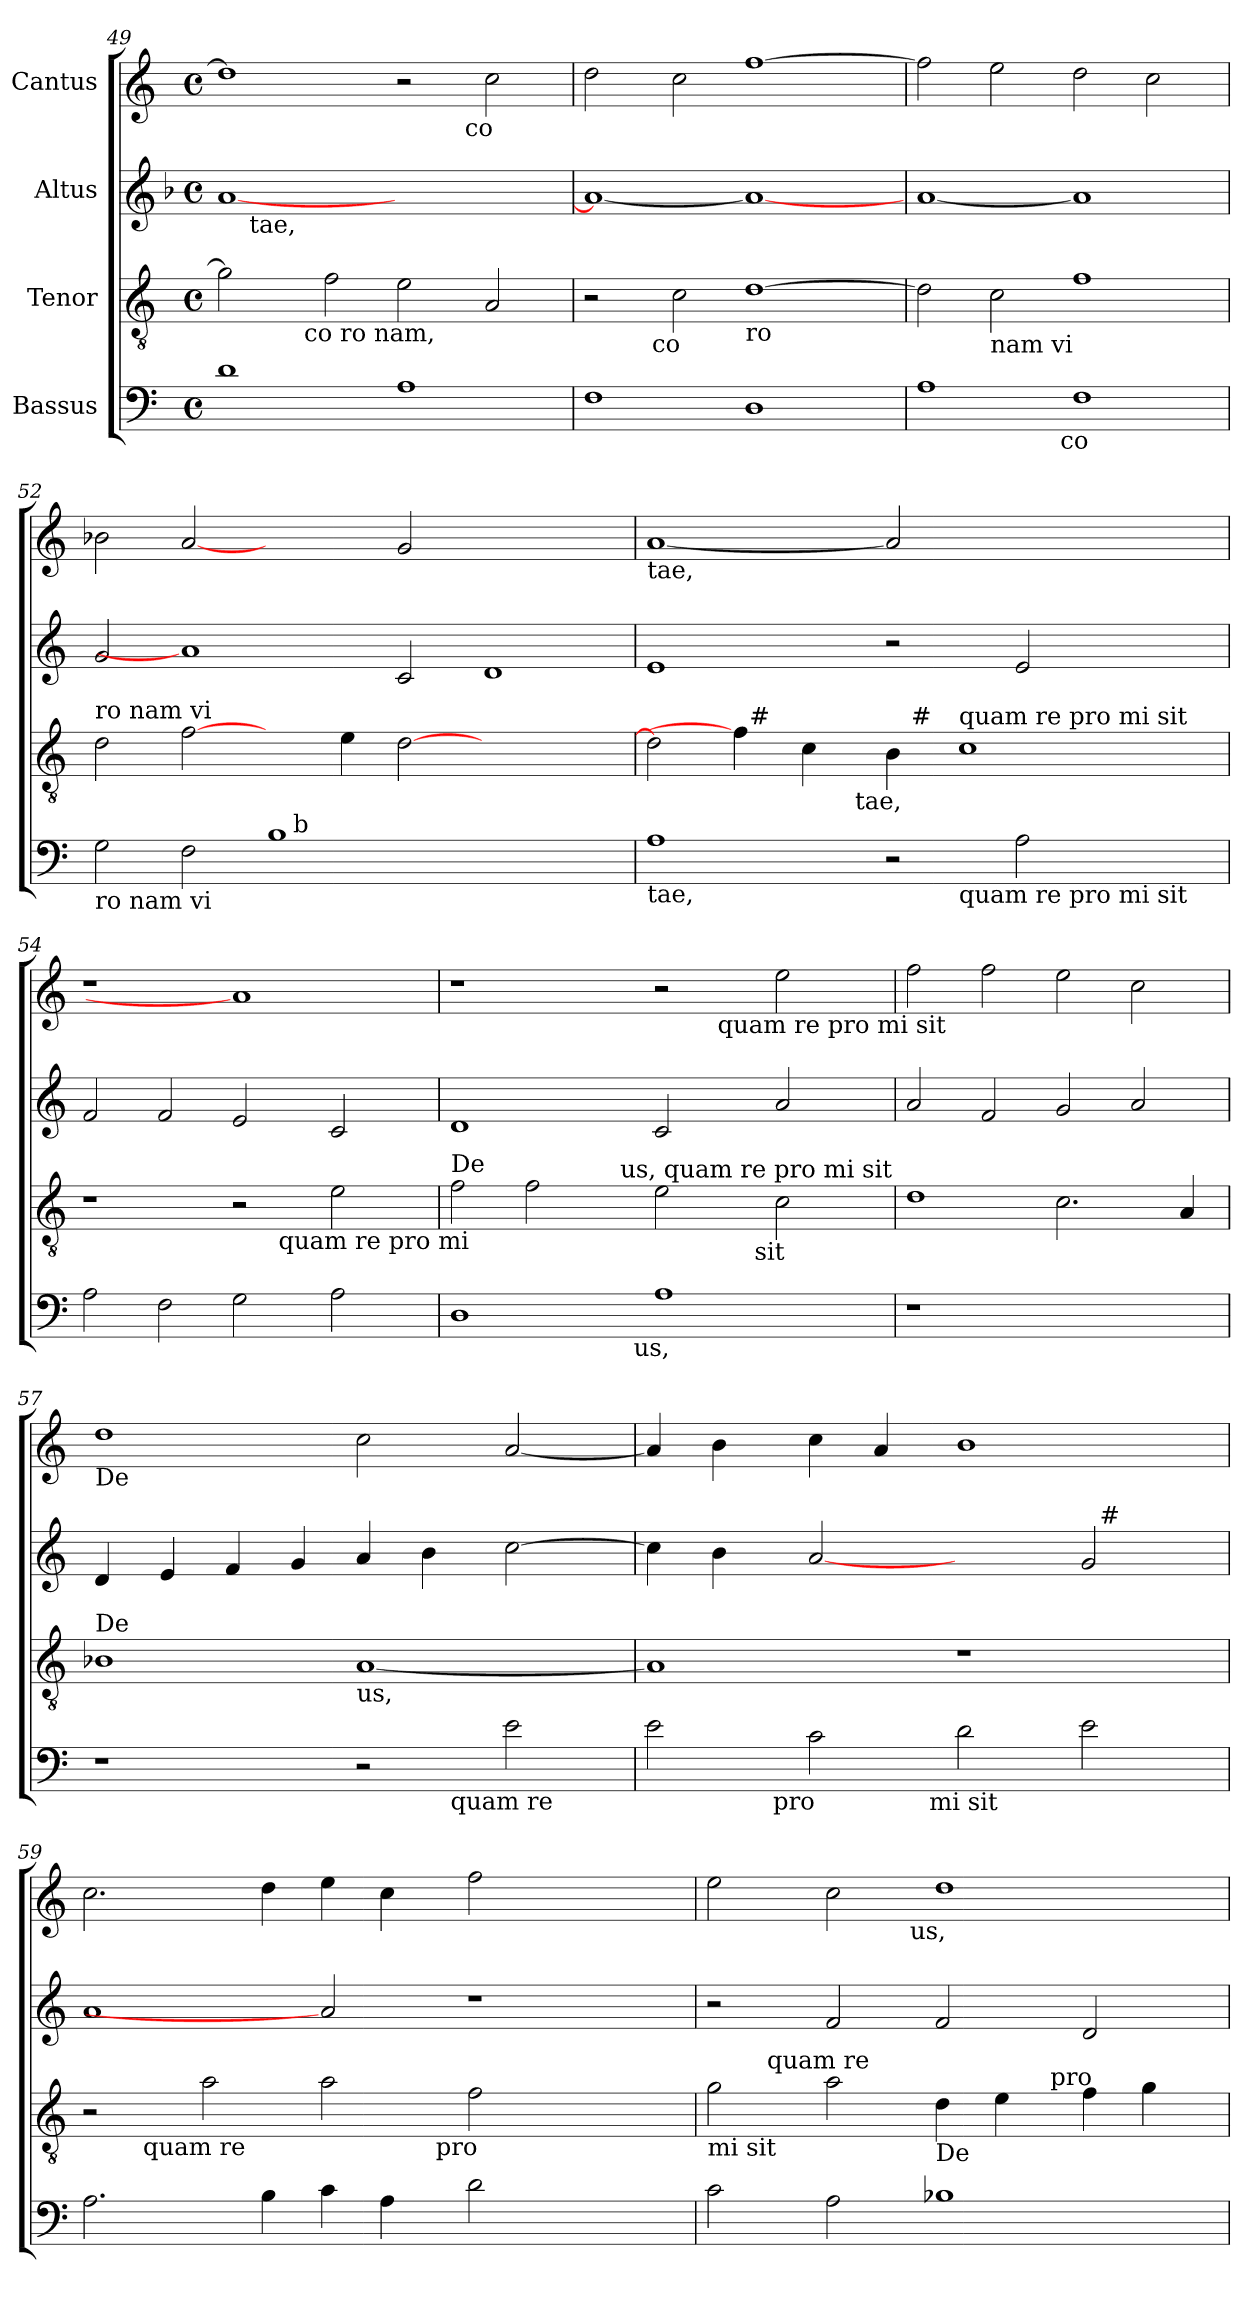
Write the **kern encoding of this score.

**kern	**kern	**kern	**kern
*part4	*part3	*part2	*part1
*staff4	*staff3	*staff2	*staff1
*I"Bassus	*I"Tenor	*I"Altus	*I"Cantus
*clefF4	*clefGv2	*clefG2	*clefG2
*ITrd7c12	*	*	*
*k[]	*k[]	*k[b-]	*k[]
*C:	*C:	*F:	*C:
*M4/4	*M4/4	*M4/4	*M4/4
*met(c)	*met(c)	*met(c)	*met(c)
=49	=49	=49	=49
*	*^	*^	*^
1D	2g\]	4..ryy	[<1a	8ryy	1dd]	1ryy
!	!	!	!	!LO:TX:b:t=tae,	!	!
.	.	.	.	1...ryy	.	.
!	!	!LO:TX:b:t=co ro nam,	!	!	!	!
.	.	1ryy	.	.	.	.
.	2f\	.	.	.	.	.
1AA	2e\	.	1ryy	.	2r	4..ryy
!	!	!	!	!	!	!LO:TX:b:t=co
.	.	2ryy	.	.	.	2ryy
.	2A/	.	.	.	2cc\	.
.	.	16ryy	.	.	.	16ryy
=50	=50	=50	=50	=50	=50	=50
!	!	!	!	!	!LO:TX:b:t=ro nam vi	!
*	*	*	*v	*v	*	*
*	*	*	*	*v	*v
1FF	2r	4..ryy	1a_	2dd\
!	!	!LO:TX:b:t=co	!	!
.	.	1ryy	.	.
.	2c\	.	.	2cc\
!	!LO:TX:b:t=ro	!	!	!
1DD	[>1d	.	1a_	[>1ff
.	.	2ryy	.	.
.	.	16ryy	.	.
*	*v	*v	*	*
!!LO:PB:g=z
=51	=51	=51	=51
*	*	*k[]	*
*	*	*C:	*
*	*^	*	*
!	!LO:TX:a:t=co	!	!	!
!LO:TX:b:t=et	!	!	!	!
*^	*v	*v	*	*
1AA	2ryy	2d\]	[1a	2ff\]
!	!	!LO:TX:b:t=nam vi	!	!
.	4...ryy	2c\	.	2ee\
!	!LO:TX:b:t=co	!	!	!
.	1ryy	.	.	.
1FF	.	1f	1a]	2dd\
.	.	.	.	2cc\
.	32ryy	.	.	.
=52	=52	=52	=52	=52
!	!	!LO:TX:a:t=ro nam vi	!	!
!LO:TX:b:t=ro nam vi	!	!	!	!
2GG\	1ryy	2d\	2g/	2b-X\
2FF\	.	[2f\	1a]	[2a
1BB	16ryy	4ryy	.	2ryy
!	!LO:TX:a:t=b	!	!	!
.	1ryy	.	.	.
.	.	4e\	.	.
.	.	[>2d\	2c/	2g/
1ryy	.	1ryy	1d	1ryy
.	2...ryy	.	.	.
=53	=53	=53	=53	=53
!	!	!	!	!LO:TX:b:t=tae,
!	!	!LO:TX:a:t=tae,	!	!
!LO:TX:b:t=tae,	!	!	!	!
*	*	*^	*	*
*	*	*	*^	*	*
*	*	*	*	*^	*	*
1AA	1ryy	2d\]	2ryy	2ryy	1ryy	1e	[1a
.	.	4f\]	32ryy	4ryy	.	.	.
!	!	!	!LO:TX:a:t=#	!	!	!	!
.	.	.	1ryy	.	.	.	.
.	.	4c\	.	8ryy	.	.	.
.	.	.	.	32ryy	.	.	.
!	!	!	!	!LO:TX:b:t=tae,	!	!	!
.	.	.	.	1ryy	.	.	.
2r	4ryy	4B\	.	.	16ryy	2r	2a]
!	!	!	!	!	!LO:TX:a:t=#	!	!
.	.	.	.	.	1ryy	.	.
!	!	!LO:TX:a:t=quam re pro mi sit	!	!	!	!	!
!	!LO:TX:b:t=quam re pro mi sit	!	!	!	!	!	!
.	1ryy	1c	.	.	.	.	.
2AA\	.	.	.	.	.	2e/	2.ryy
.	.	.	2ryy	.	.	.	.
.	.	.	.	4ryy	.	.	.
4ryy	.	.	.	.	.	4ryy	.
.	.	.	8..ryy	.	.	.	.
.	.	.	.	.	8.ryy	.	.
.	.	.	.	16.ryy	.	.	.
*v	*v	*	*	*	*	*	*
*	*	*v	*v	*v	*	*
=54	=54	=54	=54	=54
2AA\	1r	1ryy	2f/	1r
2FF\	.	.	2f/	.
2GG\	2r	8..ryy	2e/	1a]
!	!	!LO:TX:b:t=quam re pro mi	!	!
.	.	2ryy	.	.
2AA\	2e\	.	2c/	.
.	.	4ryy	.	.
.	.	32ryy	.	.
=55	=55	=55	=55	=55
!	!LO:TX:a:t=De	!	!	!
!LO:TX:b:t=De	!	!	!	!
*^	*	*^	*	*^
1DD	2...ryy	2f\	2ryy	1ryy	1d	1r	1ryy
.	.	2f\	4ryy	.	.	.	.
.	.	.	8ryy	.	.	.	.
.	.	.	32ryy	.	.	.	.
!	!	!	!LO:TX:a:t=us, quam re pro mi sit	!	!	!	!
.	.	.	1ryy	.	.	.	.
!	!LO:TX:b:t=us,	!	!	!	!	!	!
.	1ryy	.	.	.	.	.	.
1AA	.	2e\	.	4..ryy	2c/	2r	4ryy
.	.	.	.	.	.	.	32ryy
!	!	!	!	!	!	!	!LO:TX:b:t=quam re pro mi sit
.	.	.	.	.	.	.	2ryy
!	!	!	!	!LO:TX:b:t=sit	!	!	!
.	.	.	.	2ryy	.	.	.
.	.	2c\	.	.	2a/	2ee\	.
.	.	.	.	.	.	.	8..ryy
.	.	.	16.ryy	.	.	.	.
.	16ryy	.	.	16ryy	.	.	.
=56	=56	=56	=56	=56	=56	=56	=56
!	!	!LO:TX:b:t=De	!	!	!	!	!
*v	*v	*	*	*	*	*v	*v
*	*v	*v	*v	*	*
1r	1d	2a/	2ff\
.	.	2f/	2ff\
1ryy	2.c\	2g/	2ee\
.	.	2a/	2cc\
.	4A/	.	.
!!LO:LB:g=z
=57	=57	=57	=57
!	!	!	!LO:TX:b:t=De
!	!LO:TX:a:t=De	!	!
*^	*	*	*
1r	1ryy	1B-X	4d/	1dd
.	.	.	4e/	.
.	.	.	4f/	.
.	.	.	4g/	.
!	!	!LO:TX:b:t=us,	!	!
2r	4ryy	[<1A	4a/	2cc\
.	16ryy	.	4b\	.
!	!LO:TX:b:t=quam re	!	!	!
.	2ryy	.	.	.
2E\	.	.	[>2cc\	[<2a/
.	8.ryy	.	.	.
=58	=58	=58	=58	=58
*	*^	*	*^	*
2E\	4ryy	2...ryy	1A]	4cc\]	1ryy	4a/]
.	8ryy	.	.	4b\	.	4b\
.	32ryy	.	.	.	.	.
!	!LO:TX:b:t=pro	!	!	!	!	!
.	1ryy	.	.	.	.	.
2C\	.	.	.	[2a	.	4cc\
.	.	.	.	.	.	4a/
!	!	!LO:TX:b:t=mi sit	!	!	!	!
.	.	1ryy	.	.	.	.
2D\	.	.	1r	2ryy	2ryy	1b
.	2ryy	.	.	.	.	.
2E\	.	.	.	2g/	32ryy	.
!	!	!	!	!	!LO:TX:a:t=#	!
.	.	.	.	.	4...ryy	.
.	16.ryy	.	.	.	.	.
.	.	16ryy	.	.	.	.
=59	=59	=59	=59	=59	=59	=59
!	!	!	!LO:TX:a:t=us,	!	!	!
!LO:TX:b:t=De	!	!	!	!	!	!
*	*	*	*^	*	*	*
*v	*v	*v	*	*^	*v	*v	*
2.AA\	2r	4ryy	1ryy	1a	2.cc\
!	!	!LO:TX:b:t=quam re	!	!	!
.	.	1ryy	.	.	.
.	2a\	.	.	.	.
4BB\	.	.	.	.	4dd\
4C\	2a\	.	4ryy	2a]	4ee\
4AA\	.	1ryy	8ryy	.	4cc\
.	.	.	32ryy	.	.
!	!	!	!LO:TX:b:t=pro	!	!
.	.	.	1ryy	.	.
2D\	2f\	.	.	1r	2ff\
2ryy	2ryy	.	.	.	2ryy
.	.	4ryy	.	.	.
.	.	.	16.ryy	.	.
=60	=60	=60	=60	=60	=60
!	!LO:TX:b:t=mi sit	!	!	!	!
*	*	*	*	*	*^
2C\	2g\	4ryy	1ryy	2r	2ee\	2...ryy
!	!	!LO:TX:a:t=quam re	!	!	!	!
.	.	1..ryy	.	.	.	.
2AA\	2a\	.	.	2f/	2cc\	.
!	!	!	!	!	!	!LO:TX:b:t=us,
.	.	.	.	.	.	1ryy
!	!LO:TX:b:t=De	!	!	!	!	!
1BB-X	4d\	.	4ryy	2f/	1dd	.
.	4e\	.	8ryy	.	.	.
.	.	.	32ryy	.	.	.
!	!	!	!LO:TX:a:t=pro	!	!	!
.	.	.	2ryy	.	.	.
.	4f\	.	.	2d/	.	.
.	4g\	.	.	.	.	.
.	.	.	16.ryy	.	.	.
.	.	.	.	.	.	16ryy
*	*v	*v	*v	*	*v	*v
=	=	=	=
*-	*-	*-	*-
